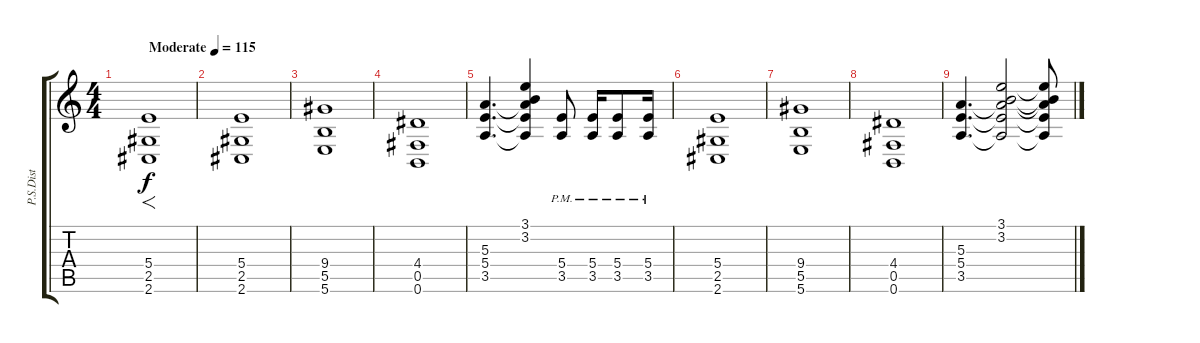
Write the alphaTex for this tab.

\track ("P.S.Dist" "P.S.Dist") {instrument distortionguitar}
\staff {score tabs}
\tuning (Db4 Ab3 E3 B2 Gb2 B1) {hide}
\ts (4 4)
\tempo (115 "Moderate")
\clef g2
\ks c
(5.4 2.5 2.6).1{f dy f instrument distortionguitar} |
(5.4 2.5 2.6).1 |
(9.4 5.5 5.6).1 |
(4.4 0.5 0.6).1 |
(5.3 5.4 3.5).4{d} (3.1 3.2 5.3{t} 5.4{t} 3.5{t}).4 (5.4{pm} 3.5{pm}).8 (5.4{pm} 3.5{pm}).16 (5.4{pm} 3.5{pm}).8 (5.4{pm} 3.5{pm}).16 |
(5.4 2.5 2.6).1 |
(9.4 5.5 5.6).1 |
(4.4 0.5 0.6).1 |
(5.3 5.4 3.5).4{d} (3.1 3.2 5.3{t} 5.4{t} 3.5{t}).2 (3.1{t} 3.2{t} 5.3{t} 5.4{t} 3.5{t}).8
